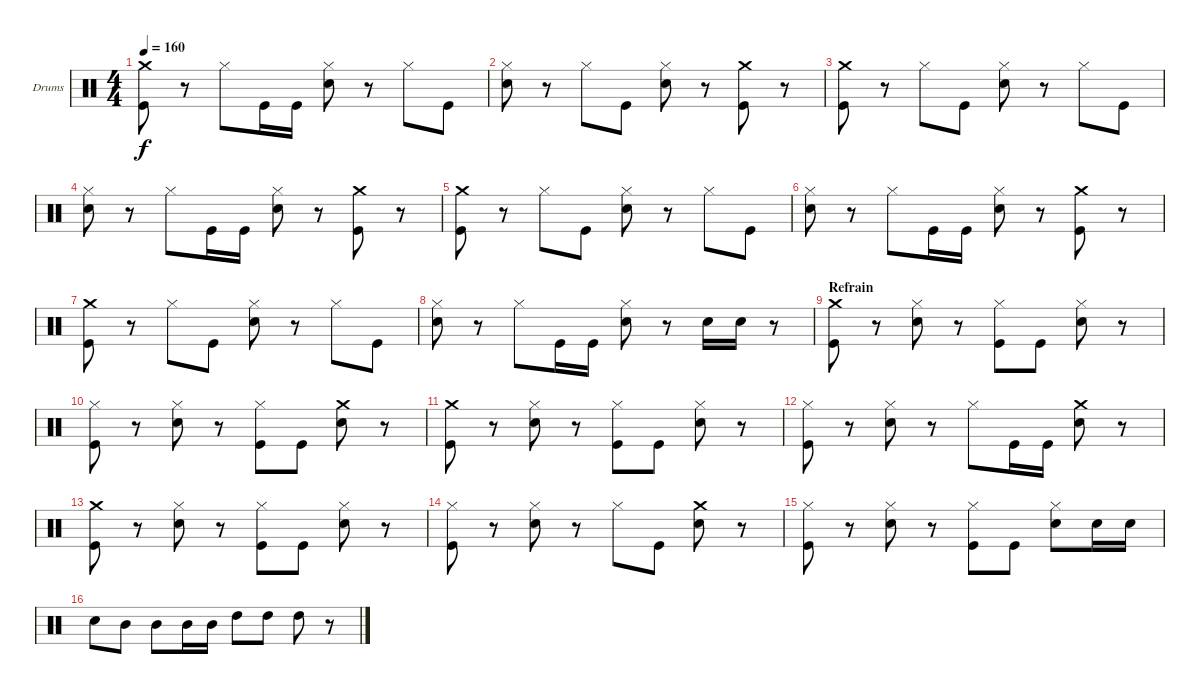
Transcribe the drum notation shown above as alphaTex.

\bracketExtendMode groupsimilarinstruments
\firstSystemTrackNameOrientation horizontal
\otherSystemsTrackNameOrientation horizontal
\track ("Drumkit" "Drums") {instrument percussion}
\staff {score}
\articulation defaults
\ts (4 4)
\tempo 160
\clef neutral
\ks c
("Kick (hit)" "Crash medium (hit)").8{dy f} r.8 "Hi-Hat (closed)".8 "Kick (hit)".16 "Kick (hit)".16 ("Hi-Hat (closed)" "Snare (hit) 2").8 r.8 "Hi-Hat (closed)".8 "Kick (hit)".8 |
("Hi-Hat (closed)" "Snare (hit) 2").8 r.8 "Hi-Hat (closed)".8 "Kick (hit)".8 ("Snare (hit) 2" "Hi-Hat (closed)").8 r.8 ("Crash medium (hit)" "Kick (hit)").8 r.8 |
("Kick (hit)" "Crash medium (hit)").8 r.8 "Hi-Hat (closed)".8 "Kick (hit)".8 ("Snare (hit) 2" "Hi-Hat (closed)").8 r.8 "Hi-Hat (closed)".8 "Kick (hit)".8 |
("Hi-Hat (closed)" "Snare (hit) 2").8 r.8 "Hi-Hat (closed)".8 "Kick (hit)".16 "Kick (hit)".16 ("Snare (hit) 2" "Hi-Hat (closed)").8 r.8 ("Crash medium (hit)" "Kick (hit)").8 r.8 |
("Kick (hit)" "Crash medium (hit)").8 r.8 "Hi-Hat (closed)".8 "Kick (hit)".8 ("Snare (hit) 2" "Hi-Hat (closed)").8 r.8 "Hi-Hat (closed)".8 "Kick (hit)".8 |
("Hi-Hat (closed)" "Snare (hit) 2").8 r.8 "Hi-Hat (closed)".8 "Kick (hit)".16 "Kick (hit)".16 ("Snare (hit) 2" "Hi-Hat (closed)").8 r.8 ("Crash medium (hit)" "Kick (hit)").8 r.8 |
("Kick (hit)" "Crash medium (hit)").8 r.8 "Hi-Hat (closed)".8 "Kick (hit)".8 ("Snare (hit) 2" "Hi-Hat (closed)").8 r.8 "Hi-Hat (closed)".8 "Kick (hit)".8 |
("Hi-Hat (closed)" "Snare (hit) 2").8 r.8 "Hi-Hat (closed)".8 "Kick (hit)".16 "Kick (hit)".16 ("Snare (hit) 2" "Hi-Hat (closed)").8 r.8 "Snare (hit) 2".16 "Snare (hit) 2".16 r.8 |
\section ("" "Refrain")
("Kick (hit)" "Crash medium (hit)").8 r.8 ("Hi-Hat (closed)" "Snare (hit) 2").8 r.8 ("Hi-Hat (closed)" "Kick (hit)").8 "Kick (hit)".8 ("Snare (hit) 2" "Hi-Hat (closed)").8 r.8 |
("Kick (hit)" "Hi-Hat (closed)").8 r.8 ("Snare (hit) 2" "Hi-Hat (closed)").8 r.8 ("Kick (hit)" "Hi-Hat (closed)").8 "Kick (hit)".8 ("Crash medium (hit)" "Snare (hit) 2").8 r.8 |
("Kick (hit)" "Crash medium (hit)").8 r.8 ("Hi-Hat (closed)" "Snare (hit) 2").8 r.8 ("Kick (hit)" "Hi-Hat (closed)").8 "Kick (hit)".8 ("Hi-Hat (closed)" "Snare (hit) 2").8 r.8 |
("Kick (hit)" "Hi-Hat (closed)").8 r.8 ("Snare (hit) 2" "Hi-Hat (closed)").8 r.8 "Hi-Hat (closed)".8 "Kick (hit)".16 "Kick (hit)".16 ("Crash medium (hit)" "Snare (hit) 2").8 r.8 |
("Kick (hit)" "Crash medium (hit)").8 r.8 ("Hi-Hat (closed)" "Snare (hit) 2").8 r.8 ("Hi-Hat (closed)" "Kick (hit)").8 "Kick (hit)".8 ("Snare (hit) 2" "Hi-Hat (closed)").8 r.8 |
("Kick (hit)" "Hi-Hat (closed)").8 r.8 ("Snare (hit) 2" "Hi-Hat (closed)").8 r.8 "Hi-Hat (closed)".8 "Kick (hit)".8 ("Crash medium (hit)" "Snare (hit) 2").8 r.8 |
("Kick (hit)" "Hi-Hat (closed)").8 r.8 ("Snare (hit) 2" "Hi-Hat (closed)").8 r.8 ("Kick (hit)" "Hi-Hat (closed)").8 "Kick (hit)".8 ("Snare (hit) 2" "Hi-Hat (closed)").8 "Snare (hit) 2".16 "Snare (hit) 2".16 |
"Snare (hit) 2".8 "Mid Tom (hit)".8 "Mid Tom (hit)".8 "Mid Tom (hit)".16 "Mid Tom (hit)".16 "High Tom (hit)".8 "High Tom (hit)".8 "High Tom (hit)".8 r.8
